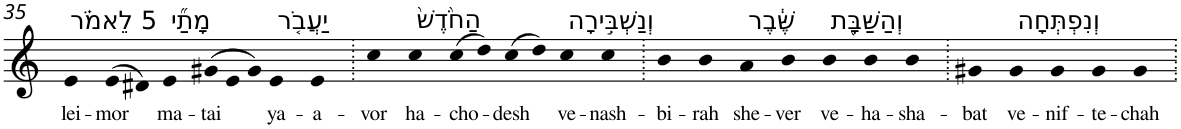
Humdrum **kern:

**kern	**text
*part1	*part1
*staff1	*staff1
*I"Piano	*
*I'Pno	*
!!LO:PB:g=z
*clefG2	*
*k[]	*
=35	=35
!LO:TX:a:t=5 לֵאמֹ֗ר	!
!	!LO:LY:b
4e	lei-
!	!LO:LY:b
(>8e	-mor
8d#X)	.
!LO:TX:a:t=מָתַ֞י	!
!	!LO:LY:b
4e	ma-
!	!LO:LY:b
(>12g#X	-tai
12e	.
12g#)	.
!LO:TX:a:t=יַעֲבֹ֤ר	!
!	!LO:LY:b
4e	ya-
!	!LO:LY:b
4e	-a-
=36.	=36.
!	!LO:LY:b
4cc	-vor
!LO:TX:a:t=הַחֹ֙דֶשׁ֙	!
!	!LO:LY:b
4cc	ha-
!	!LO:LY:b
(>8cc	-cho-
8dd)	.
!	!LO:LY:b
(>8cc	-desh
8dd)	.
!LO:TX:a:t=וְנַשְׁבִּ֣ירָה	!
!	!LO:LY:b
4cc	ve-
!	!LO:LY:b
4cc	-nash-
=37.	=37.
!	!LO:LY:b
4b	-bi-
!	!LO:LY:b
4b	-rah
!LO:TX:a:t=שֶּׁ֔בֶר	!
!	!LO:LY:b
4a	she-
!	!LO:LY:b
4b	-ver
!LO:TX:a:t=וְהַשַּׁבָּ֖ת	!
!	!LO:LY:b
4b	ve-
!	!LO:LY:b
4b	-ha-
!	!LO:LY:b
4b	-sha-
=38.	=38.
!	!LO:LY:b
4g#X	-bat
!LO:TX:a:t=וְנִפְתְּחָה	!
!	!LO:LY:b
4g#	ve-
!	!LO:LY:b
4g#	-nif-
!	!LO:LY:b
4g#	-te-
!	!LO:LY:b
4g#	-chah
=.	=.
*-	*-
